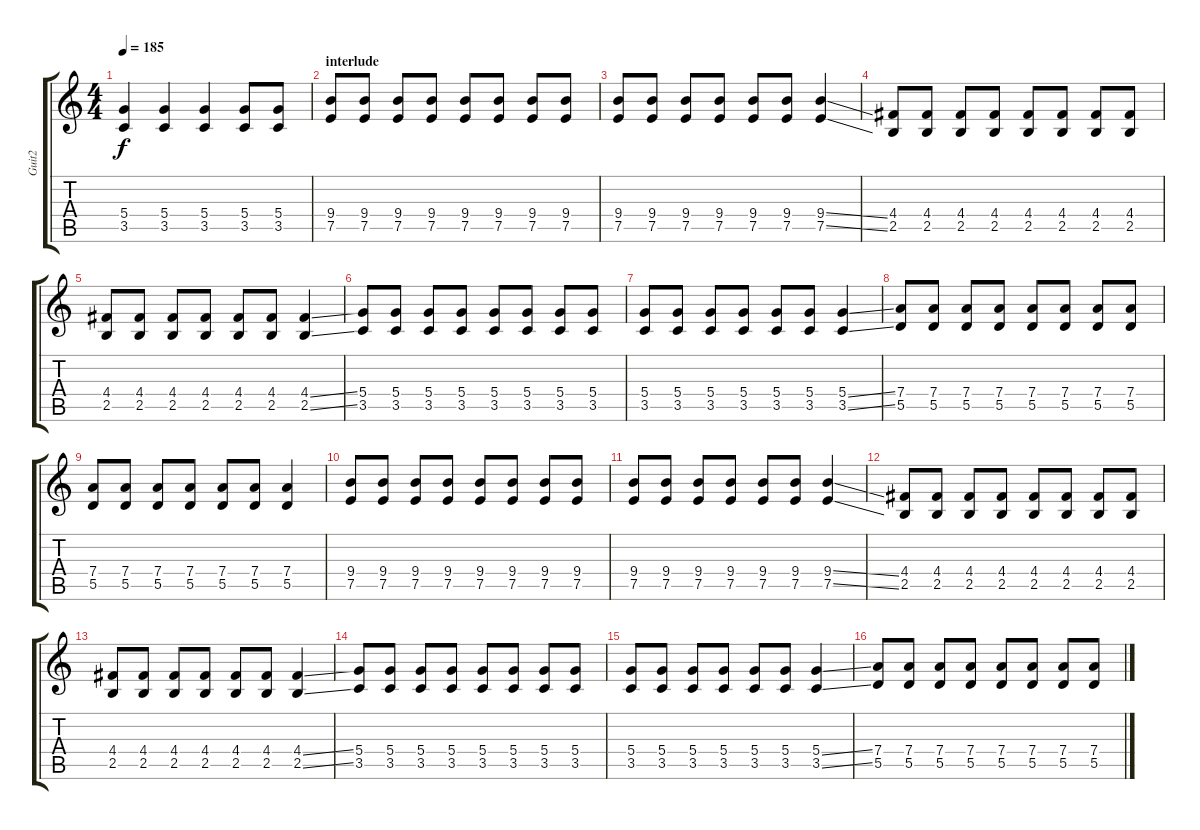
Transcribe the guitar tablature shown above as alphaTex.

\track ("Guit2" "Guit2") {instrument acousticguitarnylon}
\staff {score tabs}
\tuning (E4 B3 G3 D3 A2 E2) {hide}
\ts (4 4)
\tempo 185
\clef g2
\ks c
(5.4 3.5).4{dy f} (5.4 3.5).4 (5.4 3.5).4 (5.4 3.5).8 (5.4 3.5).8 |
\section ("" "interlude")
(9.4 7.5).8 (9.4 7.5).8 (9.4 7.5).8 (9.4 7.5).8 (9.4 7.5).8 (9.4 7.5).8 (9.4 7.5).8 (9.4 7.5).8 |
(9.4 7.5).8 (9.4 7.5).8 (9.4 7.5).8 (9.4 7.5).8 (9.4 7.5).8 (9.4 7.5).8 (9.4{ss} 7.5{ss}).4 |
(4.4 2.5).8 (4.4 2.5).8 (4.4 2.5).8 (4.4 2.5).8 (4.4 2.5).8 (4.4 2.5).8 (4.4 2.5).8 (4.4 2.5).8 |
(4.4 2.5).8 (4.4 2.5).8 (4.4 2.5).8 (4.4 2.5).8 (4.4 2.5).8 (4.4 2.5).8 (4.4{ss} 2.5{ss}).4 |
(5.4 3.5).8 (5.4 3.5).8 (5.4 3.5).8 (5.4 3.5).8 (5.4 3.5).8 (5.4 3.5).8 (5.4 3.5).8 (5.4 3.5).8 |
(5.4 3.5).8 (5.4 3.5).8 (5.4 3.5).8 (5.4 3.5).8 (5.4 3.5).8 (5.4 3.5).8 (5.4{ss} 3.5{ss}).4 |
(7.4 5.5).8 (7.4 5.5).8 (7.4 5.5).8 (7.4 5.5).8 (7.4 5.5).8 (7.4 5.5).8 (7.4 5.5).8 (7.4 5.5).8 |
(7.4 5.5).8 (7.4 5.5).8 (7.4 5.5).8 (7.4 5.5).8 (7.4 5.5).8 (7.4 5.5).8 (7.4 5.5).4 |
(9.4 7.5).8 (9.4 7.5).8 (9.4 7.5).8 (9.4 7.5).8 (9.4 7.5).8 (9.4 7.5).8 (9.4 7.5).8 (9.4 7.5).8 |
(9.4 7.5).8 (9.4 7.5).8 (9.4 7.5).8 (9.4 7.5).8 (9.4 7.5).8 (9.4 7.5).8 (9.4{ss} 7.5{ss}).4 |
(4.4 2.5).8 (4.4 2.5).8 (4.4 2.5).8 (4.4 2.5).8 (4.4 2.5).8 (4.4 2.5).8 (4.4 2.5).8 (4.4 2.5).8 |
(4.4 2.5).8 (4.4 2.5).8 (4.4 2.5).8 (4.4 2.5).8 (4.4 2.5).8 (4.4 2.5).8 (4.4{ss} 2.5{ss}).4 |
(5.4 3.5).8 (5.4 3.5).8 (5.4 3.5).8 (5.4 3.5).8 (5.4 3.5).8 (5.4 3.5).8 (5.4 3.5).8 (5.4 3.5).8 |
(5.4 3.5).8 (5.4 3.5).8 (5.4 3.5).8 (5.4 3.5).8 (5.4 3.5).8 (5.4 3.5).8 (5.4{ss} 3.5{ss}).4 |
(7.4 5.5).8 (7.4 5.5).8 (7.4 5.5).8 (7.4 5.5).8 (7.4 5.5).8 (7.4 5.5).8 (7.4 5.5).8 (7.4 5.5).8
